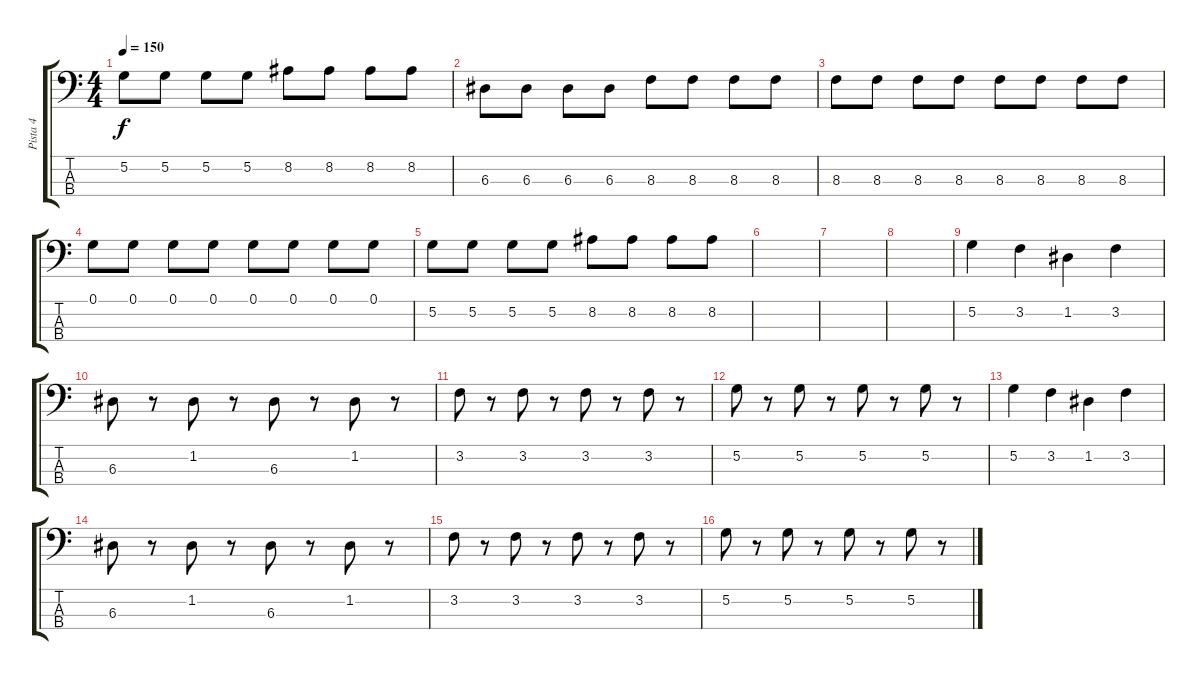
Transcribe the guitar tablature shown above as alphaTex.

\track ("Pista 4" "Pista 4") {instrument electricbasspick}
\staff {score tabs}
\tuning (G2 D2 A1 E1) {hide}
\ts (4 4)
\tempo 150
\clef f4
\ks c
5.2.8{dy f} 5.2.8 5.2.8 5.2.8 8.2.8 8.2.8 8.2.8 8.2.8 |
6.3.8 6.3.8 6.3.8 6.3.8 8.3.8 8.3.8 8.3.8 8.3.8 |
8.3.8 8.3.8 8.3.8 8.3.8 8.3.8 8.3.8 8.3.8 8.3.8 |
0.1.8 0.1.8 0.1.8 0.1.8 0.1.8 0.1.8 0.1.8 0.1.8 |
5.2.8 5.2.8 5.2.8 5.2.8 8.2.8 8.2.8 8.2.8 8.2.8 |
|
|
|
5.2.4 3.2.4 1.2.4 3.2.4 |
6.3.8 r.8 1.2.8 r.8 6.3.8 r.8 1.2.8 r.8 |
3.2.8 r.8 3.2.8 r.8 3.2.8 r.8 3.2.8 r.8 |
5.2.8 r.8 5.2.8 r.8 5.2.8 r.8 5.2.8 r.8 |
5.2.4 3.2.4 1.2.4 3.2.4 |
6.3.8 r.8 1.2.8 r.8 6.3.8 r.8 1.2.8 r.8 |
3.2.8 r.8 3.2.8 r.8 3.2.8 r.8 3.2.8 r.8 |
5.2.8 r.8 5.2.8 r.8 5.2.8 r.8 5.2.8 r.8
